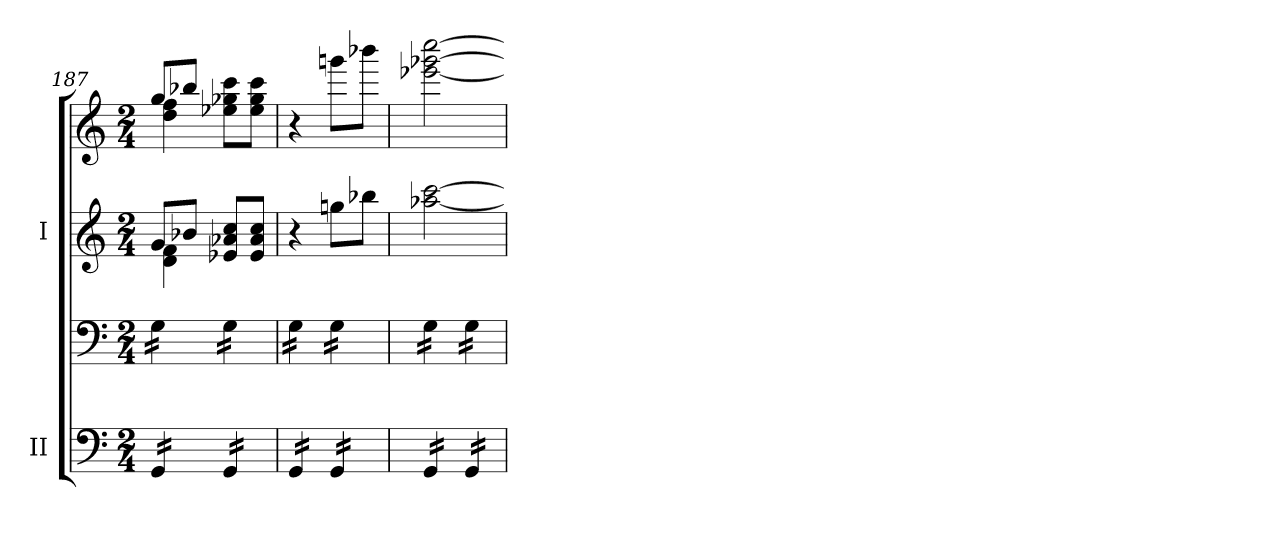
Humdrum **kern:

**kern	**kern	**kern	**kern
*part2	*part2	*part1	*part1
*staff4	*staff3	*staff2	*staff1
*I"II	*	*I"I	*
*I'II	*	*I'I	*
*clefF4	*clefF4	*clefG2	*clefG2
*k[]	*k[]	*k[]	*k[]
*M2/4	*M2/4	*M2/4	*M2/4
=187	=187	=187	=187
*	*	*^	*^
*tremolo	*	*	*	*	*
*	*tremolo	*	*	*	*
16GG/LL	16G\LL	8g/L	4d\ 4f\	8gg/L	4dd\ 4ff\
16GG/	16G\	.	.	.	.
16GG/	16G\	8b-X/J	.	8bb-X/J	.
16GG/JJ	16G\JJ	.	.	.	.
16GG/LL	16G\LL	8e-X/ 8a-X/ 8cc/L	4ryy	8ee-X\ 8gg-X\ 8ccc\L	4ryy
16GG/	16G\	.	.	.	.
16GG/	16G\	8e-/ 8a-/ 8cc/J	.	8ee-\ 8gg-\ 8ccc\J	.
16GG/JJ	16G\JJ	.	.	.	.
*	*	*v	*v	*	*
*	*	*	*v	*v
=188	=188	=188	=188
16GG/LL	16G\LL	4r	4r
16GG/	16G\	.	.
16GG/	16G\	.	.
16GG/JJ	16G\JJ	.	.
16GG/LL	16G\LL	8ggn\L	8gggn\L
16GG/	16G\	.	.
16GG/	16G\	8bb-X\J	8bbb-X\J
16GG/JJ	16G\JJ	.	.
!!LO:PB:g=z
=189	=189	=189	=189
16GG/LL	16G\LL	[2aa-X\ [2ccc\	[2eee-X\ [2ggg-X\ [2cccc\
16GG/	16G\	.	.
16GG/	16G\	.	.
16GG/JJ	16G\JJ	.	.
16GG/LL	16G\LL	.	.
16GG/	16G\	.	.
16GG/	16G\	.	.
16GG/JJ	16G\JJ	.	.
*	*Xtremolo	*	*
*Xtremolo	*	*	*
=	=	=	=
*-	*-	*-	*-
